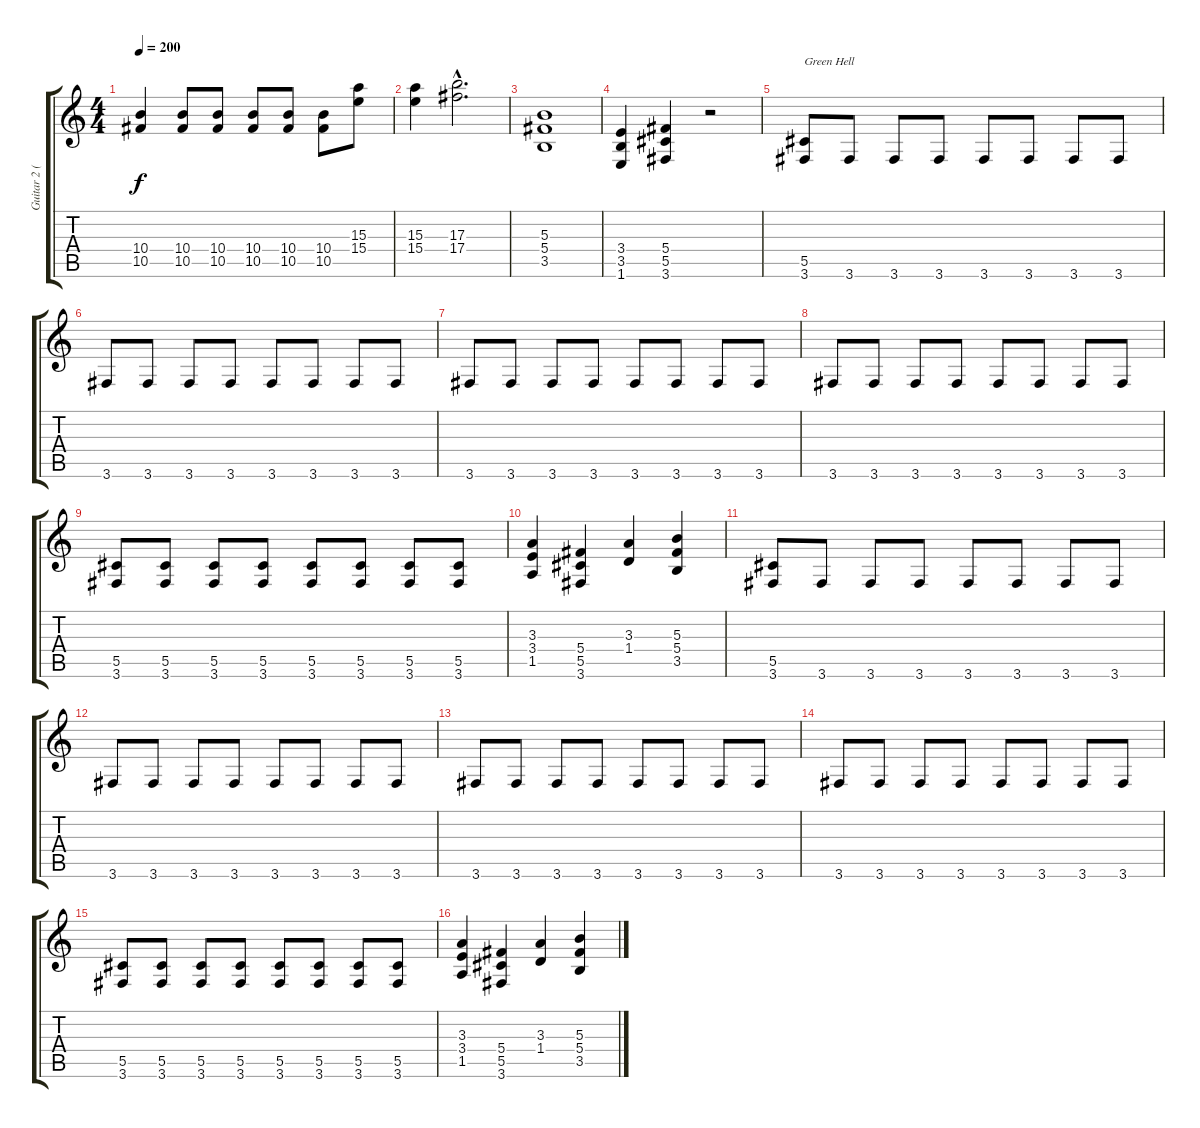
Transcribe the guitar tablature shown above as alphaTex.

\track ("Guitar 2 (Kirk Hammett)" "Guitar 2 (") {instrument overdrivenguitar}
\staff {score tabs}
\tuning (Eb4 Bb3 Gb3 Db3 Ab2 Eb2) {hide}
\ts (4 4)
\tempo 200
\clef g2
\ks c
(10.4 10.5).4{dy f} (10.4 10.5).8 (10.4 10.5).8 (10.4 10.5).8 (10.4 10.5).8 (10.4 10.5).8 (15.3 15.4).8 |
(15.3 15.4).4 (17.3{hac} 17.4{hac}).2{d} |
(5.3 5.4 3.5).1 |
(3.4 3.5 1.6).4 (5.4 5.5 3.6).4 r.2 |
(5.5 3.6).8{txt "Green Hell"} 3.6.8 3.6.8 3.6.8 3.6.8 3.6.8 3.6.8 3.6.8 |
3.6.8 3.6.8 3.6.8 3.6.8 3.6.8 3.6.8 3.6.8 3.6.8 |
3.6.8 3.6.8 3.6.8 3.6.8 3.6.8 3.6.8 3.6.8 3.6.8 |
3.6.8 3.6.8 3.6.8 3.6.8 3.6.8 3.6.8 3.6.8 3.6.8 |
(5.5 3.6).8 (5.5 3.6).8 (5.5 3.6).8 (5.5 3.6).8 (5.5 3.6).8 (5.5 3.6).8 (5.5 3.6).8 (5.5 3.6).8 |
(3.3 3.4 1.5).4 (5.4 5.5 3.6).4 (3.3 1.4).4 (5.3 5.4 3.5).4 |
(5.5 3.6).8 3.6.8 3.6.8 3.6.8 3.6.8 3.6.8 3.6.8 3.6.8 |
3.6.8 3.6.8 3.6.8 3.6.8 3.6.8 3.6.8 3.6.8 3.6.8 |
3.6.8 3.6.8 3.6.8 3.6.8 3.6.8 3.6.8 3.6.8 3.6.8 |
3.6.8 3.6.8 3.6.8 3.6.8 3.6.8 3.6.8 3.6.8 3.6.8 |
(5.5 3.6).8 (5.5 3.6).8 (5.5 3.6).8 (5.5 3.6).8 (5.5 3.6).8 (5.5 3.6).8 (5.5 3.6).8 (5.5 3.6).8 |
(3.3 3.4 1.5).4 (5.4 5.5 3.6).4 (3.3 1.4).4 (5.3 5.4 3.5).4
